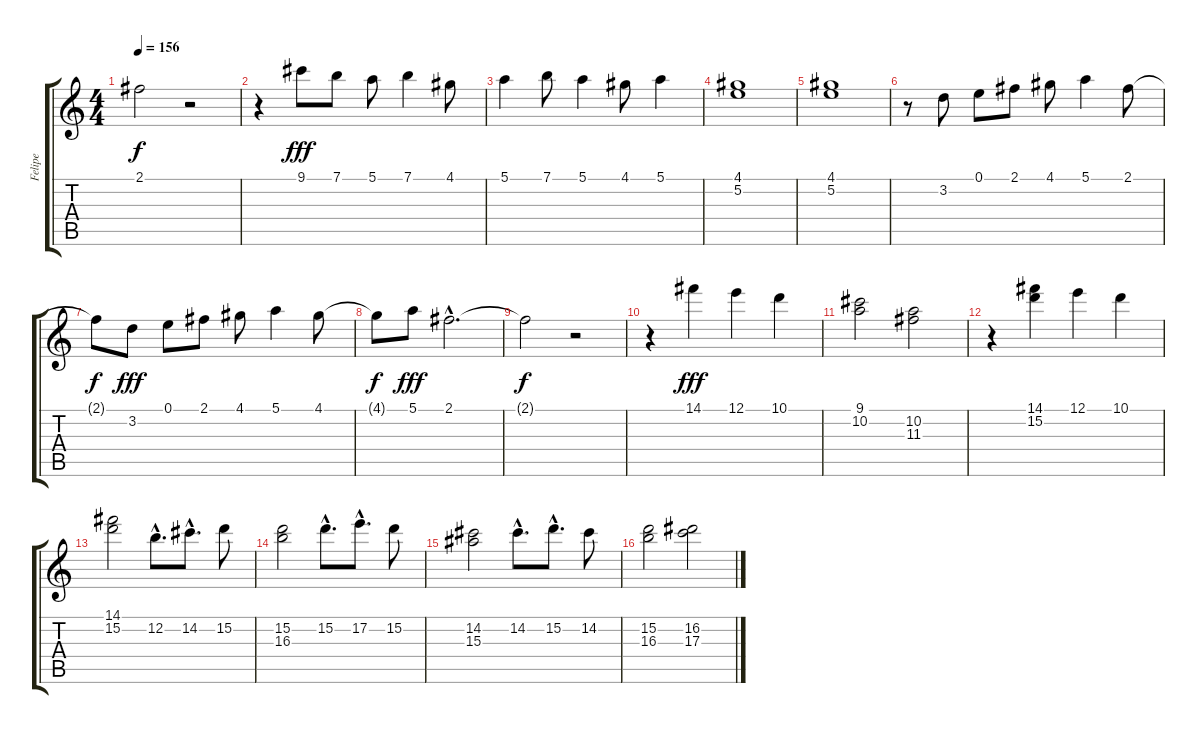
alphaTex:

\track ("Felipe" "Felipe") {instrument distortionguitar}
\staff {score tabs}
\tuning (E4 B3 G3 D3 A2 E2) {hide}
\ts (4 4)
\tempo 156
\clef g2
\ks c
2.1{t}.2{dy f} r.2 |
r.4 9.1.8{dy fff} 7.1.8 5.1.8 7.1.4 4.1.8 |
5.1.4 7.1.8 5.1.4 4.1.8 5.1.4 |
(4.1 5.2).1 |
(4.1 5.2).1 |
r.8 3.2.8 0.1.8 2.1.8 4.1.8 5.1.4 2.1.8 |
2.1{t}.8{dy f} 3.2.8{dy fff} 0.1.8 2.1.8 4.1.8 5.1.4 4.1.8 |
4.1{t}.8{dy f} 5.1.8{dy fff} 2.1{hac}.2{d} |
2.1{t}.2{dy f} r.2 |
r.4 14.1.4{dy fff} 12.1.4 10.1.4 |
(9.1 10.2).2 (10.2 11.3).2 |
r.4 (14.1 15.2).4 12.1.4 10.1.4 |
(14.1 15.2).2 12.2{hac}.8{d} 14.2{hac}.8{d} 15.2.8 |
(15.2 16.3).2 15.2{hac}.8{d} 17.2{hac}.8{d} 15.2.8 |
(14.2 15.3).2 14.2{hac}.8{d} 15.2{hac}.8{d} 14.2.8 |
(15.2 16.3).2 (16.2 17.3).2
